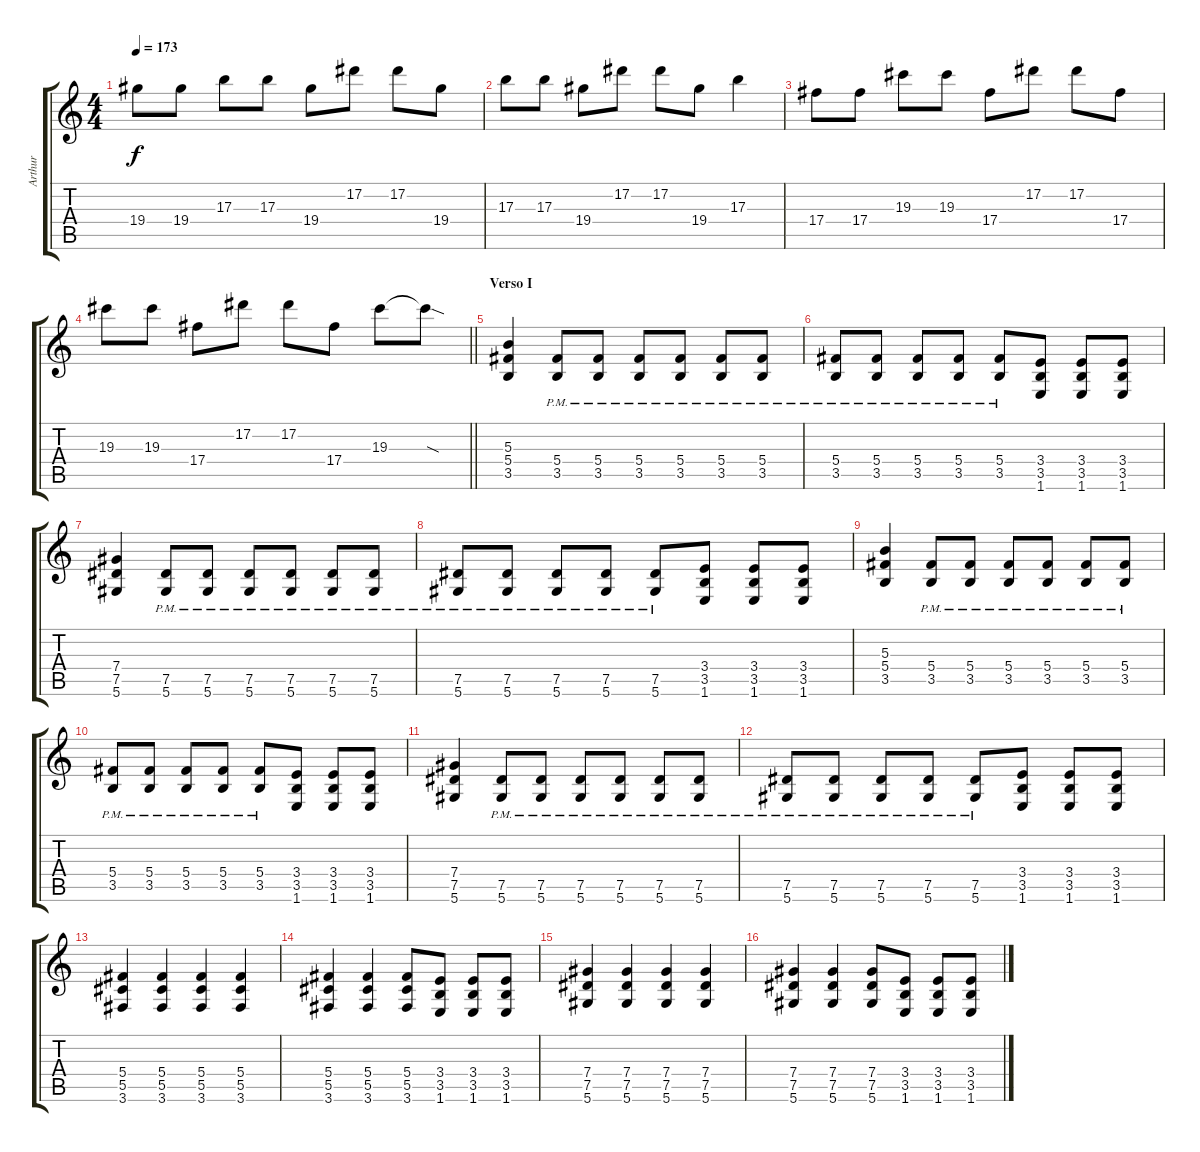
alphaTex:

\track ("Arthur" "Arthur") {instrument overdrivenguitar}
\staff {score tabs}
\tuning (Eb4 Bb3 Gb3 Db3 Ab2 Eb2) {hide}
\ts (4 4)
\tempo 173
\clef g2
\ks c
19.4.8{dy f} 19.4.8 17.3.8 17.3.8 19.4.8 17.2.8 17.2.8 19.4.8 |
17.3.8 17.3.8 19.4.8 17.2.8 17.2.8 19.4.8 17.3.4 |
17.4.8 17.4.8 19.3.8 19.3.8 17.4.8 17.2.8 17.2.8 17.4.8 |
\barLineRight lightlight
19.3.8 19.3.8 17.4.8 17.2.8 17.2.8 17.4.8 19.3.8 19.3{sod t}.8 |
\section ("" "Verso I")
(5.3 5.4 3.5).4{instrument distortionguitar} (5.4{pm} 3.5{pm}).8 (5.4{pm} 3.5{pm}).8 (5.4{pm} 3.5{pm}).8 (5.4{pm} 3.5{pm}).8 (5.4{pm} 3.5{pm}).8 (5.4{pm} 3.5{pm}).8 |
(5.4{pm} 3.5{pm}).8 (5.4{pm} 3.5{pm}).8 (5.4{pm} 3.5{pm}).8 (5.4{pm} 3.5{pm}).8 (5.4{pm} 3.5{pm}).8 (3.4 3.5 1.6).8 (3.4 3.5 1.6).8 (3.4 3.5 1.6).8 |
(7.4 7.5 5.6).4 (7.5{pm} 5.6{pm}).8 (7.5{pm} 5.6{pm}).8 (7.5{pm} 5.6{pm}).8 (7.5{pm} 5.6{pm}).8 (7.5{pm} 5.6{pm}).8 (7.5{pm} 5.6{pm}).8 |
(7.5{pm} 5.6{pm}).8 (7.5{pm} 5.6{pm}).8 (7.5{pm} 5.6{pm}).8 (7.5{pm} 5.6{pm}).8 (7.5{pm} 5.6{pm}).8 (3.4 3.5 1.6).8 (3.4 3.5 1.6).8 (3.4 3.5 1.6).8 |
(5.3 5.4 3.5).4 (5.4{pm} 3.5{pm}).8 (5.4{pm} 3.5{pm}).8 (5.4{pm} 3.5{pm}).8 (5.4{pm} 3.5{pm}).8 (5.4{pm} 3.5{pm}).8 (5.4{pm} 3.5{pm}).8 |
(5.4{pm} 3.5{pm}).8 (5.4{pm} 3.5{pm}).8 (5.4{pm} 3.5{pm}).8 (5.4{pm} 3.5{pm}).8 (5.4{pm} 3.5{pm}).8 (3.4 3.5 1.6).8 (3.4 3.5 1.6).8 (3.4 3.5 1.6).8 |
(7.4 7.5 5.6).4 (7.5{pm} 5.6{pm}).8 (7.5{pm} 5.6{pm}).8 (7.5{pm} 5.6{pm}).8 (7.5{pm} 5.6{pm}).8 (7.5{pm} 5.6{pm}).8 (7.5{pm} 5.6{pm}).8 |
(7.5{pm} 5.6{pm}).8 (7.5{pm} 5.6{pm}).8 (7.5{pm} 5.6{pm}).8 (7.5{pm} 5.6{pm}).8 (7.5{pm} 5.6{pm}).8 (3.4 3.5 1.6).8 (3.4 3.5 1.6).8 (3.4 3.5 1.6).8 |
(5.4 5.5 3.6).4 (5.4 5.5 3.6).4 (5.4 5.5 3.6).4 (5.4 5.5 3.6).4 |
(5.4 5.5 3.6).4 (5.4 5.5 3.6).4 (5.4 5.5 3.6).8 (3.4 3.5 1.6).8 (3.4 3.5 1.6).8 (3.4 3.5 1.6).8 |
(7.4 7.5 5.6).4 (7.4 7.5 5.6).4 (7.4 7.5 5.6).4 (7.4 7.5 5.6).4 |
(7.4 7.5 5.6).4 (7.4 7.5 5.6).4 (7.4 7.5 5.6).8 (3.4 3.5 1.6).8 (3.4 3.5 1.6).8 (3.4 3.5 1.6).8
